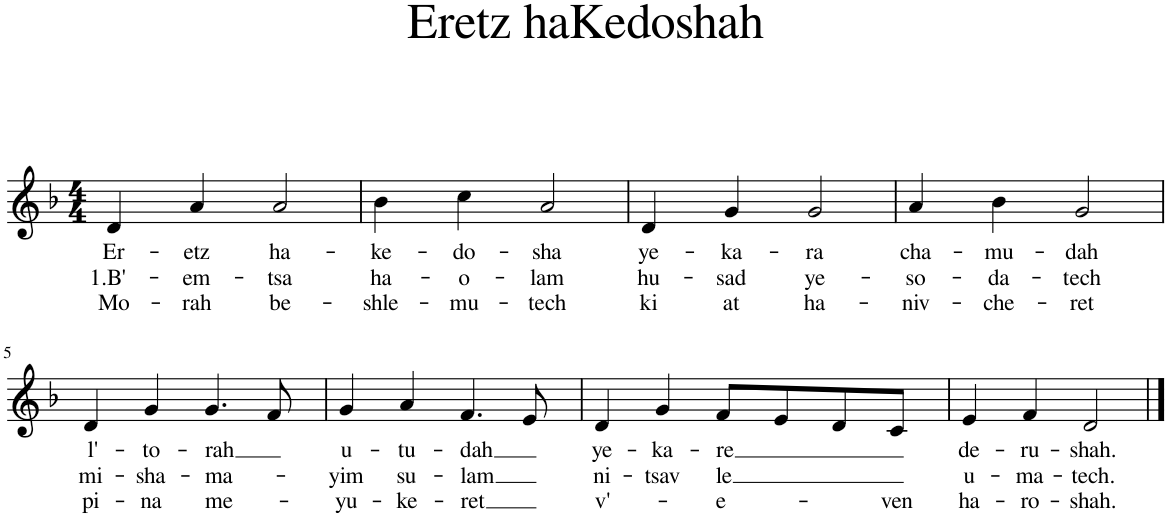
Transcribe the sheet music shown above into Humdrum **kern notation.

**kern	**text	**text	**text
*part1	*part1	*part1	*part1
*staff1	*staff1	*staff1	*staff1
*I"Trumpet in Bb	*	*	*
*I'Tpt. in Bb	*	*	*
*clefG2	*	*	*
*Trd1c2	*	*	*
*k[b-]	*	*	*
*M4/4	*	*	*
=1	=1	=1	=1
!	!LO:LY:b	!LO:LY:b	!LO:LY:b
4d/	Er-	1.B'-	Mo-
!	!LO:LY:b	!LO:LY:b	!LO:LY:b
4a/	-etz	-em-	-rah
!	!LO:LY:b	!LO:LY:b	!LO:LY:b
2a/	ha-	-tsa	be-
=2	=2	=2	=2
!	!LO:LY:b	!LO:LY:b	!LO:LY:b
4b-\	-ke-	ha-	-shle-
!	!LO:LY:b	!LO:LY:b	!LO:LY:b
4cc\	-do-	-o-	-mu-
!	!LO:LY:b	!LO:LY:b	!LO:LY:b
2a/	-sha	-lam	-tech
=3	=3	=3	=3
!	!LO:LY:b	!LO:LY:b	!LO:LY:b
4d/	ye-	hu-	ki
!	!LO:LY:b	!LO:LY:b	!LO:LY:b
4g/	-ka-	-sad	at
!	!LO:LY:b	!LO:LY:b	!LO:LY:b
2g/	-ra	ye-	ha-
=4	=4	=4	=4
!	!LO:LY:b	!LO:LY:b	!LO:LY:b
4a/	cha-	-so-	-niv-
!	!LO:LY:b	!LO:LY:b	!LO:LY:b
4b-\	-mu-	-da-	-che-
!	!LO:LY:b	!LO:LY:b	!LO:LY:b
2g/	-dah	-tech	-ret
!!LO:LB:g=z
=5	=5	=5	=5
!	!LO:LY:b	!LO:LY:b	!LO:LY:b
4d/	l'-	mi-	pi-
!	!LO:LY:b	!LO:LY:b	!LO:LY:b
4g/	-to-	-sha-	-na
!	!LO:LY:b	!LO:LY:b	!LO:LY:b
4.g/	-rah	-ma-	me-
8f/	.	.	.
=6	=6	=6	=6
!	!LO:LY:b	!LO:LY:b	!LO:LY:b
4g/	u-	-yim	-yu-
!	!LO:LY:b	!LO:LY:b	!LO:LY:b
4a/	-tu-	su-	-ke-
!	!LO:LY:b	!LO:LY:b	!LO:LY:b
4.f/	-dah	-lam	-ret
8e/	.	.	.
=7	=7	=7	=7
!	!LO:LY:b	!LO:LY:b	!LO:LY:b
4d/	ye-	ni-	v'-
!	!LO:LY:b	!LO:LY:b	!
4g/	-ka-	-tsav	.
!	!LO:LY:b	!LO:LY:b	!LO:LY:b
8f/L	-re	le	-e-
8e/	.	.	.
8d/	.	.	.
!	!	!	!LO:LY:b
8c/J	.	.	ven
=8	=8	=8	=8
!	!LO:LY:b	!LO:LY:b	!LO:LY:b
4e/	de-	u-	ha-
!	!LO:LY:b	!LO:LY:b	!LO:LY:b
4f/	-ru-	-ma-	-ro-
!	!LO:LY:b	!LO:LY:b	!LO:LY:b
2d/	-shah.	-tech.	-shah.
==	==	==	==
*-	*-	*-	*-
